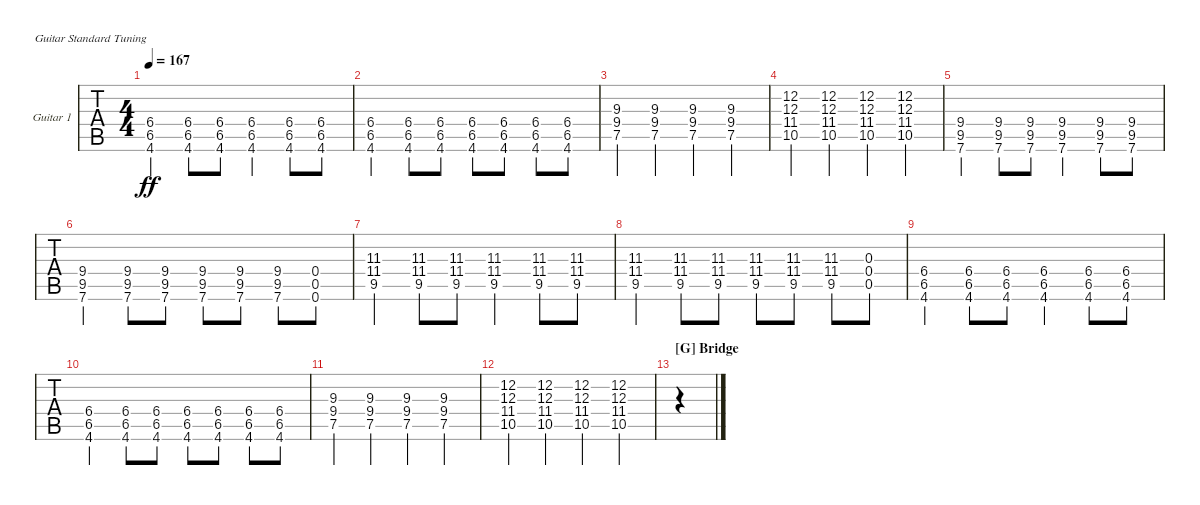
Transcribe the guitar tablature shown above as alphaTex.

\defaultSystemsLayout 4
\bracketExtendMode groupsimilarinstruments
\firstSystemTrackNameOrientation horizontal
\otherSystemsTrackNameOrientation horizontal
\track ("Ray Toro" "Guitar 1") {instrument overdrivenguitar}
\staff {tabs}
\tuning (E4 B3 G3 D3 A2 E2)
\ts (4 4)
\tempo 167
\clef g2
\ks abminor
(4.6 6.5 6.4).4{dy ff} (6.4 6.5 4.6).8 (6.4 6.5 4.6).8 (6.4 6.5 4.6).4 (6.4 6.5 4.6).8 (6.4 6.5 4.6).8 |
(6.4 6.5 4.6).4 (6.4 6.5 4.6).8 (6.4 6.5 4.6).8 (6.4 6.5 4.6).8 (6.4 6.5 4.6).8 (6.4 6.5 4.6).8 (6.4 6.5 4.6).8 |
(7.5 9.4 9.3).4 (9.3 9.4 7.5).4 (7.5 9.3 9.4).4 (7.5 9.4 9.3).4 |
(10.5 11.4 12.3 12.2).4 (12.2 12.3 11.4 10.5).4 (12.2 12.3 11.4 10.5).4 (12.2 12.3 11.4 10.5).4 |
(7.6 9.5 9.4).4 (7.6 9.5 9.4).8 (9.4 9.5 7.6).8 (7.6 9.5 9.4).4 (7.6 9.5 9.4).8 (9.4 9.5 7.6).8 |
(7.6 9.5 9.4).4 (7.6 9.5 9.4).8 (9.4 9.5 7.6).8 (7.6 9.5 9.4).8 (9.4 9.5 7.6).8 (7.6 9.5 9.4).8 (0.4 0.5 0.6).8 |
(9.5 11.4 11.3).4 (11.3 11.4 9.5).8 (11.3 11.4 9.5).8 (11.3 11.4 9.5).4 (11.3 11.4 9.5).8 (11.3 11.4 9.5).8 |
(11.3 11.4 9.5).4 (11.3 11.4 9.5).8 (11.3 11.4 9.5).8 (11.3 11.4 9.5).8 (11.3 11.4 9.5).8 (11.3 11.4 9.5).8 (0.5 0.4 0.3).8 |
(4.6 6.5 6.4).4 (6.4 6.5 4.6).8 (6.4 6.5 4.6).8 (6.4 6.5 4.6).4 (6.4 6.5 4.6).8 (6.4 6.5 4.6).8 |
(6.4 6.5 4.6).4 (6.4 6.5 4.6).8 (6.4 6.5 4.6).8 (6.4 6.5 4.6).8 (6.4 6.5 4.6).8 (6.4 6.5 4.6).8 (6.4 6.5 4.6).8 |
(7.5 9.4 9.3).4 (9.3 9.4 7.5).4 (7.5 9.3 9.4).4 (7.5 9.4 9.3).4 |
(10.5 11.4 12.3 12.2).4 (12.2 12.3 11.4 10.5).4 (12.2 12.3 11.4 10.5).4 (12.2 12.3 11.4 10.5).4 |
\section ("G" "Bridge")
